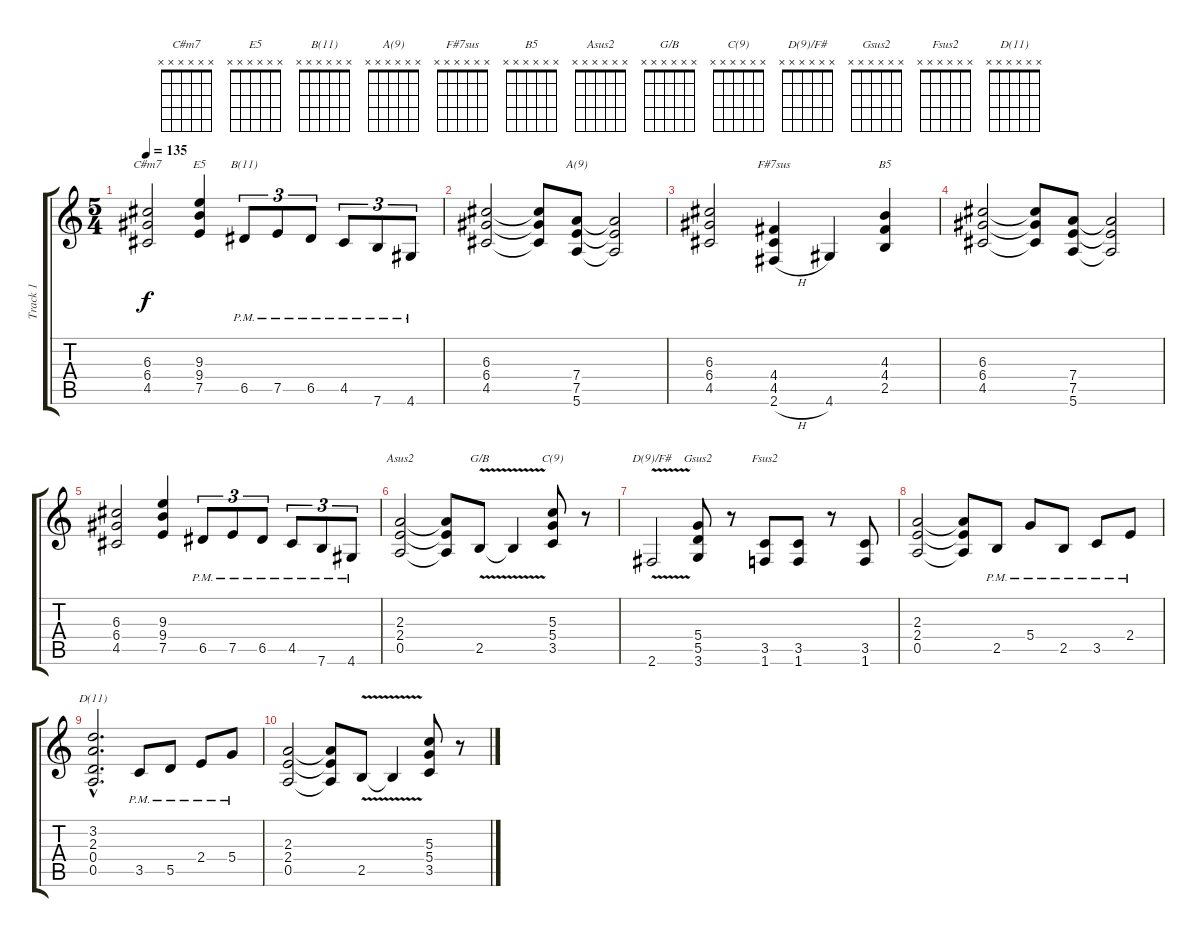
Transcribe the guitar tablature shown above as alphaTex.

\track ("Track 1" "Track 1") {instrument distortionguitar}
\staff {score tabs}
\tuning (E4 B3 G3 D3 A2 E2) {hide}
\chord ("C#m7" x x x x x x)
\chord ("E5" x x x x x x)
\chord ("B(11)" x x x x x x)
\chord ("A(9)" x x x x x x)
\chord ("F#7sus" x x x x x x)
\chord ("B5" x x x x x x)
\chord ("Asus2" x x x x x x)
\chord ("G/B" x x x x x x)
\chord ("C(9)" x x x x x x)
\chord ("D(9)/F#" x x x x x x)
\chord ("Gsus2" x x x x x x)
\chord ("Fsus2" x x x x x x)
\chord ("D(11)" x x x x x x)
\ts (5 4)
\tempo 135
\clef g2
\ks c
(6.3 6.4 4.5).2{ch "C#m7" dy f} (9.3 9.4 7.5).4{ch "E5"} 6.5{pm}.8{tu (3 2) ch "B(11)"} 7.5{pm}.8{tu (3 2)} 6.5{pm}.8{tu (3 2)} 4.5{pm}.8{tu (3 2)} 7.6{pm}.8{tu (3 2)} 4.6{pm}.8{tu (3 2)} |
(6.3 6.4 4.5).2 (6.3{t} 6.4{t} 4.5{t}).8 (7.4 7.5 5.6).8{ch "A(9)"} (7.4{t} 7.5{t} 5.6{t}).2 |
(6.3 6.4 4.5).2 (4.4 4.5 2.6{h}).4{ch "F#7sus"} 4.6.4 (4.3 4.4 2.5).4{ch "B5"} |
(6.3 6.4 4.5).2 (6.3{t} 6.4{t} 4.5{t}).8 (7.4 7.5 5.6).8 (7.4{t} 7.5{t} 5.6{t}).2 |
(6.3 6.4 4.5).2 (9.3 9.4 7.5).4 6.5{pm}.8{tu (3 2)} 7.5{pm}.8{tu (3 2)} 6.5{pm}.8{tu (3 2)} 4.5{pm}.8{tu (3 2)} 7.6{pm}.8{tu (3 2)} 4.6{pm}.8{tu (3 2)} |
(2.3 2.4 0.5).2{ch "Asus2"} (2.3{t} 2.4{t} 0.5{t}).8 2.5{v}.8{ch "G/B"} 2.5{t}.4 (5.3 5.4 3.5).8{ch "C(9)"} r.8 |
2.6{v}.2{ch "D(9)/F#"} (5.4 5.5 3.6).8{ch "Gsus2"} r.8 (3.5 1.6).8{ch "Fsus2"} (3.5 1.6).8 r.8 (3.5 1.6).8 |
(2.3 2.4 0.5).2 (2.3{t} 2.4{t} 0.5{t}).8 2.5{pm}.8 5.4{pm}.8 2.5{pm}.8 3.5{pm}.8 2.4{pm}.8 |
(3.2{hac} 2.3{hac} 0.4{hac} 0.5{hac}).2{d ch "D(11)" volume 4} 3.5{pm}.8 5.5{pm}.8 2.4{pm}.8 5.4{pm}.8 |
(2.3 2.4 0.5).2{volume 2} (2.3{t} 2.4{t} 0.5{t}).8 2.5{v}.8 2.5{t}.4 (5.3 5.4 3.5).8 r.8
